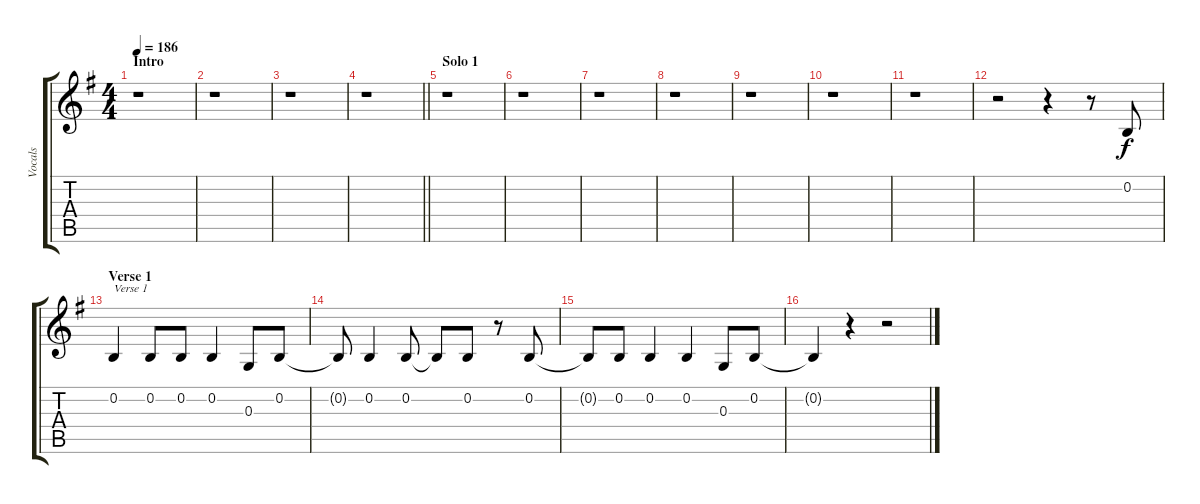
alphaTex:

\track ("Vocals" "Vocals") {instrument stringensemble1}
\staff {score tabs}
\tuning (E4 B3 G3 D3 A2 E2) {hide}
\ts (4 4)
\section ("" "Intro")
\tempo 186
\clef g2
\ks g
r.1{dy f instrument stringensemble1} |
r.1 |
r.1 |
\barLineRight lightlight
r.1 |
\section ("" "Solo 1")
r.1 |
r.1 |
r.1 |
r.1 |
r.1 |
r.1 |
r.1 |
r.2 r.4 r.8 0.2.8 |
\section ("" "Verse 1")
0.2.4{txt "Verse 1"} 0.2.8 0.2.8 0.2.4 0.3.8 0.2.8 |
0.2{t}.8 0.2.4 0.2.8 0.2{t}.8 0.2.8 r.8 0.2.8 |
0.2{t}.8 0.2.8 0.2.4 0.2.4 0.3.8 0.2.8 |
0.2{t}.4 r.4 r.2
